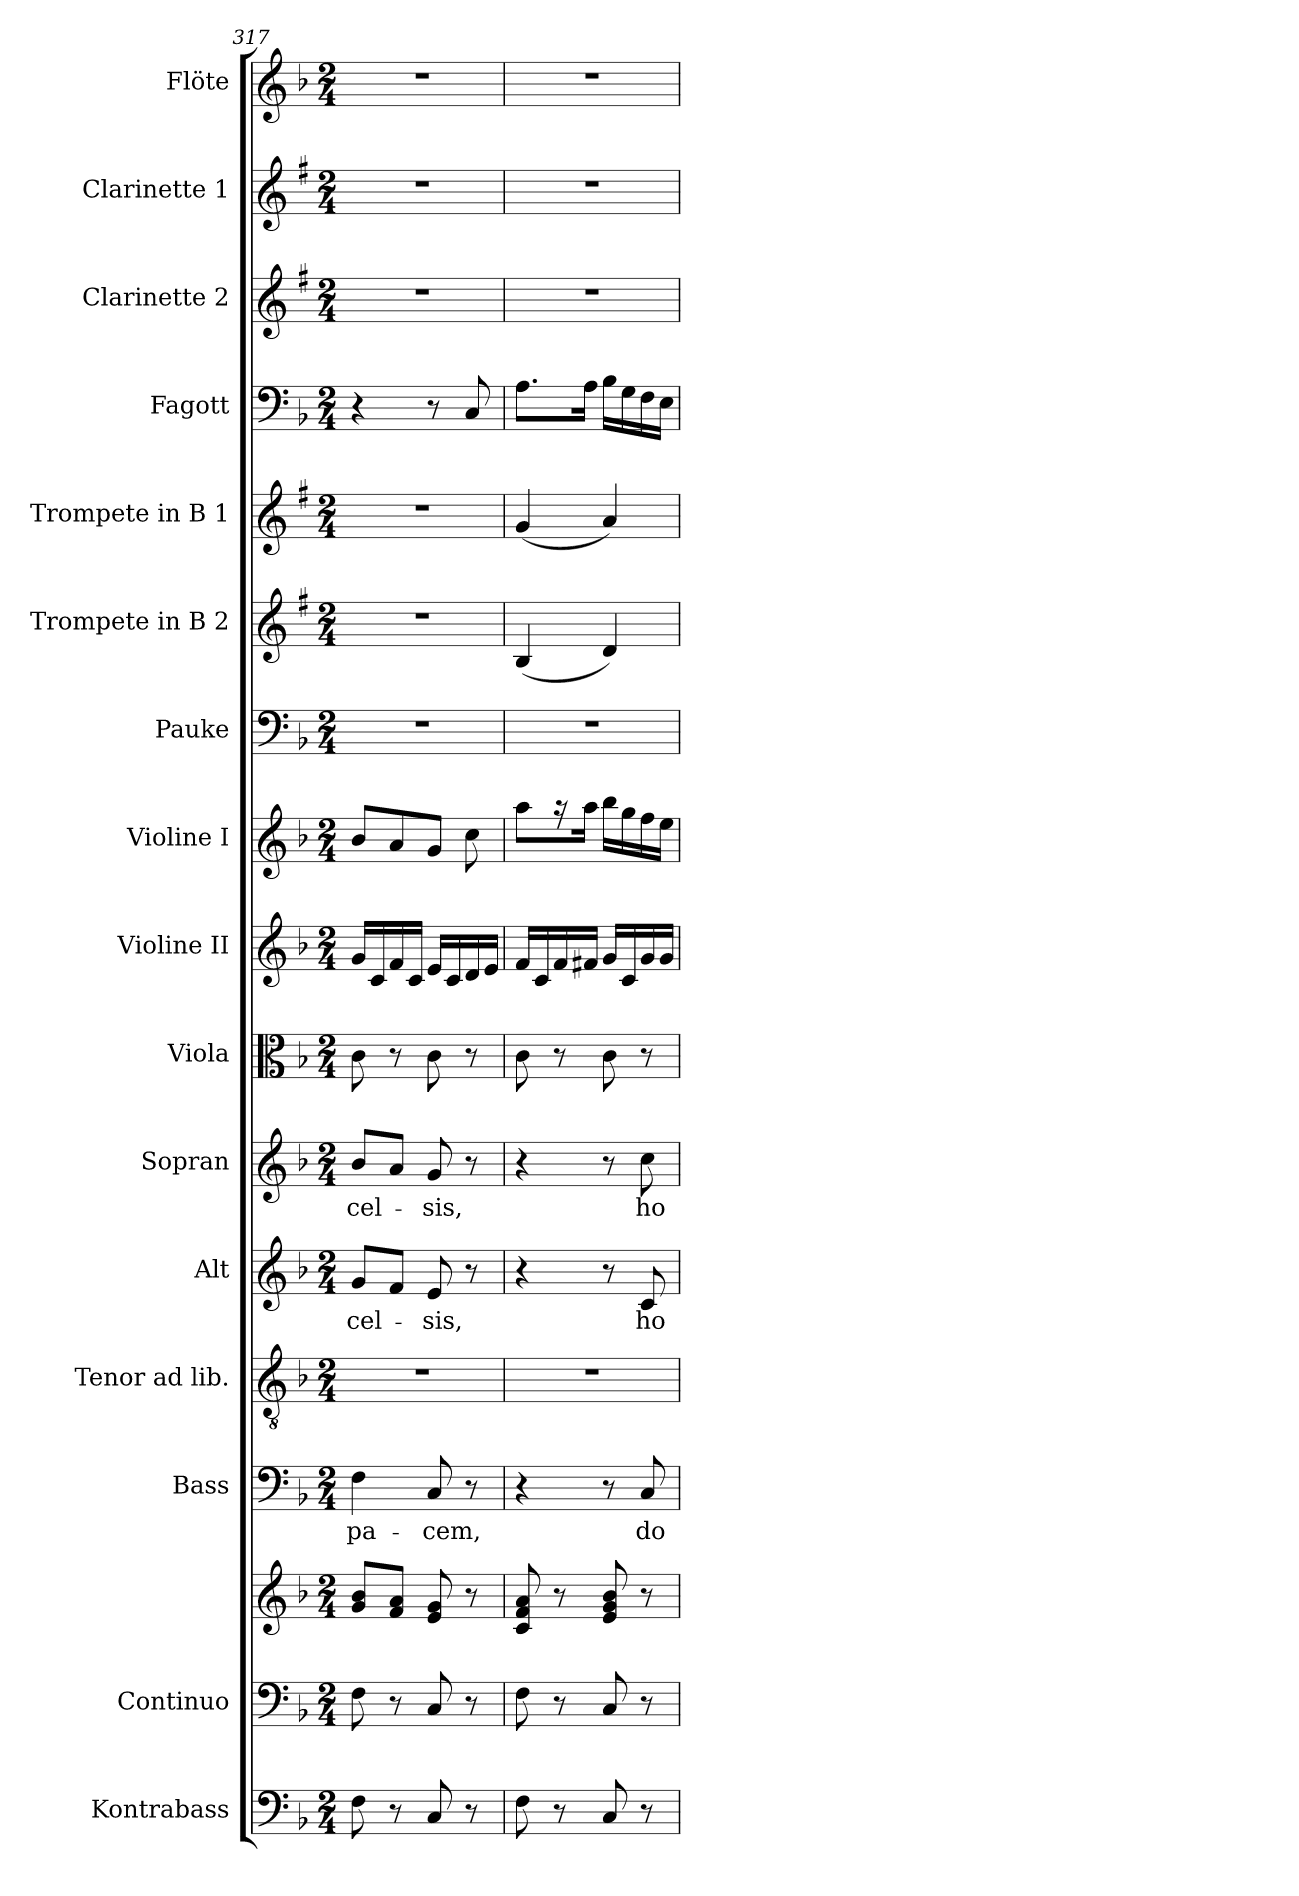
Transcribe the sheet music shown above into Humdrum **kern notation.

**kern	**kern	**kern	**kern	**text	**kern	**kern	**text	**kern	**text	**kern	**kern	**kern	**kern	**kern	**kern	**kern	**kern	**kern	**kern
*part16	*part15	*part15	*part14	*part14	*part13	*part12	*part12	*part11	*part11	*part10	*part9	*part8	*part7	*part6	*part5	*part4	*part3	*part2	*part1
*staff17	*staff16	*staff15	*staff14	*staff14	*staff13	*staff12	*staff12	*staff11	*staff11	*staff10	*staff9	*staff8	*staff7	*staff6	*staff5	*staff4	*staff3	*staff2	*staff1
*I"Kontrabass	*I"Continuo	*	*I"Bass	*	*I"Tenor ad lib.	*I"Alt	*	*I"Sopran	*	*I"Viola	*I"Violine II	*I"Violine I	*I"Pauke	*I"Trompete in B 2	*I"Trompete in B 1	*I"Fagott	*I"Clarinette 2	*I"Clarinette 1	*I"Flöte
*I'Kb.	*I'cont.	*	*I'B	*	*I'T	*I'A	*	*I'S	*	*I'Vla.	*I'Vl. II	*I'Vl. I	*I'Pk.	*	*	*I'Fg.	*I'Cl. 2	*I'Cl. 1	*I'Fl.
*clefF4	*clefF4	*clefG2	*clefF4	*	*clefGv2	*clefG2	*	*clefG2	*	*clefC3	*clefG2	*clefG2	*clefF4	*clefG2	*clefG2	*clefF4	*clefG2	*clefG2	*clefG2
*ITrd7c12	*	*	*	*	*	*	*	*	*	*	*	*	*	*ITrd1c2	*ITrd1c2	*	*ITrd1c2	*ITrd1c2	*
*k[b-]	*k[b-]	*k[b-]	*k[b-]	*	*k[b-]	*k[b-]	*	*k[b-]	*	*k[b-]	*k[b-]	*k[b-]	*k[b-]	*k[b-]	*k[b-]	*k[b-]	*k[b-]	*k[b-]	*k[b-]
*F:	*F:	*F:	*F:	*	*F:	*F:	*	*F:	*	*F:	*F:	*F:	*F:	*F:	*F:	*F:	*F:	*F:	*F:
*M2/4	*M2/4	*M2/4	*M2/4	*	*M2/4	*M2/4	*	*M2/4	*	*M2/4	*M2/4	*M2/4	*M2/4	*M2/4	*M2/4	*M2/4	*M2/4	*M2/4	*M2/4
=317	=317	=317	=317	=317	=317	=317	=317	=317	=317	=317	=317	=317	=317	=317	=317	=317	=317	=317	=317
!	!	!	!	!LO:LY:b	!	!	!LO:LY:b	!	!LO:LY:b	!	!	!	!	!	!	!	!	!	!
8FF\	8F\	8g/ 8b-/L	4F\	pa-	2r	8g/L	-cel-	8b-/L	-cel-	8c\	16g/LL	8b-/L	2r	2r	2r	4r	2r	2r	2r
.	.	.	.	.	.	.	.	.	.	.	16c/	.	.	.	.	.	.	.	.
8r	8r	8f/ 8a/J	.	.	.	8f/J	.	8a/J	.	8r	16f/	8a/	.	.	.	.	.	.	.
.	.	.	.	.	.	.	.	.	.	.	16c/JJ	.	.	.	.	.	.	.	.
!	!	!	!	!LO:LY:b	!	!	!LO:LY:b	!	!LO:LY:b	!	!	!	!	!	!	!	!	!	!
8CC/	8C/	8e/ 8g/	8C/	-cem,	.	8e/	-sis,	8g/	-sis,	8c\	16e/LL	8g/J	.	.	.	8r	.	.	.
.	.	.	.	.	.	.	.	.	.	.	16c/	.	.	.	.	.	.	.	.
8r	8r	8r	8r	.	.	8r	.	8r	.	8r	16d/	8cc\	.	.	.	8C/	.	.	.
.	.	.	.	.	.	.	.	.	.	.	16e/JJ	.	.	.	.	.	.	.	.
!!LO:PB:g=z
=318	=318	=318	=318	=318	=318	=318	=318	=318	=318	=318	=318	=318	=318	=318	=318	=318	=318	=318	=318
8FF\	8F\	8c/ 8f/ 8a/	4r	.	2r	4r	.	4r	.	8c\	16f/LL	8aa\L	2r	(<4A/	(<4f/	8.A\L	2r	2r	2r
.	.	.	.	.	.	.	.	.	.	.	16c/	.	.	.	.	.	.	.	.
8r	8r	8r	.	.	.	.	.	.	.	8r	16f/	16r	.	.	.	.	.	.	.
.	.	.	.	.	.	.	.	.	.	.	16f#X/JJ	16aa\Jk	.	.	.	16A\Jk	.	.	.
8CC/	8C/	8e/ 8g/ 8b-/	8r	.	.	8r	.	8r	.	8c\	16g/LL	16bb-\LL	.	4c/)	4g/)	16B-\LL	.	.	.
.	.	.	.	.	.	.	.	.	.	.	16c/	16gg\	.	.	.	16G\	.	.	.
!	!	!	!	!LO:LY:b	!	!	!LO:LY:b	!	!LO:LY:b	!	!	!	!	!	!	!	!	!	!
8r	8r	8r	8C/	do-	.	8c/	ho-	8cc\	ho-	8r	16g/	16ff\	.	.	.	16F\	.	.	.
.	.	.	.	.	.	.	.	.	.	.	16g/JJ	16ee\JJ	.	.	.	16E\JJ	.	.	.
=	=	=	=	=	=	=	=	=	=	=	=	=	=	=	=	=	=	=	=
*-	*-	*-	*-	*-	*-	*-	*-	*-	*-	*-	*-	*-	*-	*-	*-	*-	*-	*-	*-
